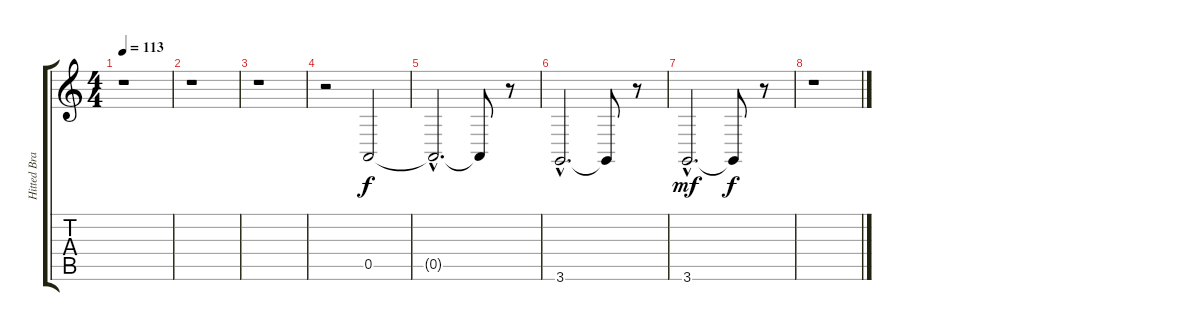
\track ("Hitted Brass" "Hitted Bra") {instrument brasssection}
\staff {score tabs}
\tuning (E4 B3 G3 D3 A2 E2) {hide}
\ts (4 4)
\tempo 113
\clef g2
\ks c
r.1{dy f} |
r.1 |
r.1 |
r.2 0.5.2{volume 16} |
0.5{hac t}.2{d} 0.5{t}.8 r.8 |
3.6{hac}.2{d} 3.6{t}.8 r.8 |
3.6{hac}.2{d dy mf} 3.6{t}.8{dy f} r.8 |
r.1
